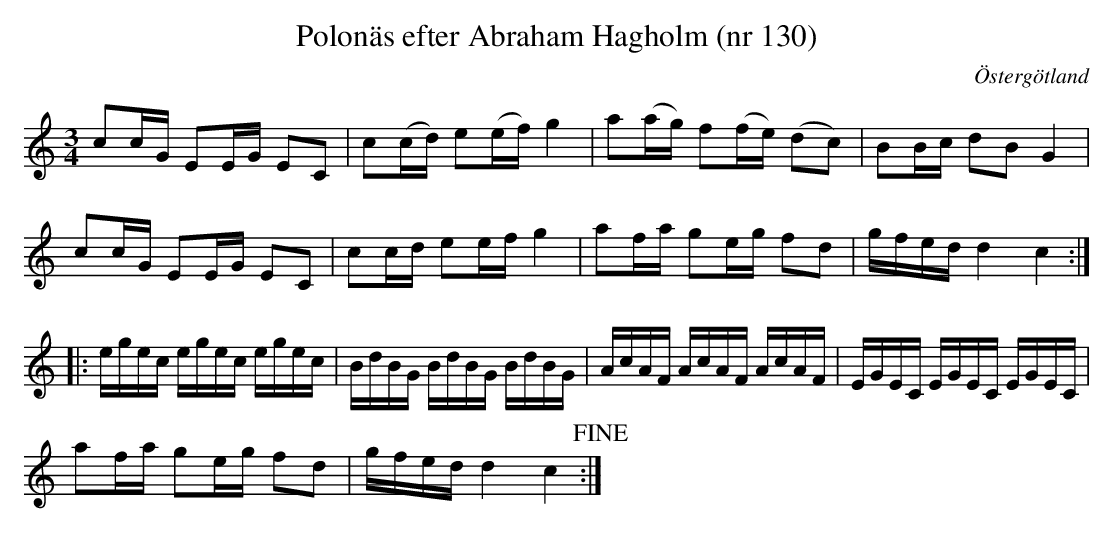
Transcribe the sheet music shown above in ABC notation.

X:1
T: Polonäs efter Abraham Hagholm (nr 130)
O: Östergötland
M: 3/4
L: 1/16
K: C
c2cG E2EG E2C2 | c2(cd) e2(ef) g4 | a2(ag) f2(fe) (d2c2) | B2Bc d2B2 G4 |
c2cG E2EG E2C2 | c2cd e2ef g4 | a2fa g2eg f2d2 | gfed d4 c4 ::
egec egec egec | BdBG BdBG BdBG | AcAF AcAF AcAF | EGEC EGEC EGEC |
a2fa g2eg f2d2 | gfed d4 c4 !fine! :|
